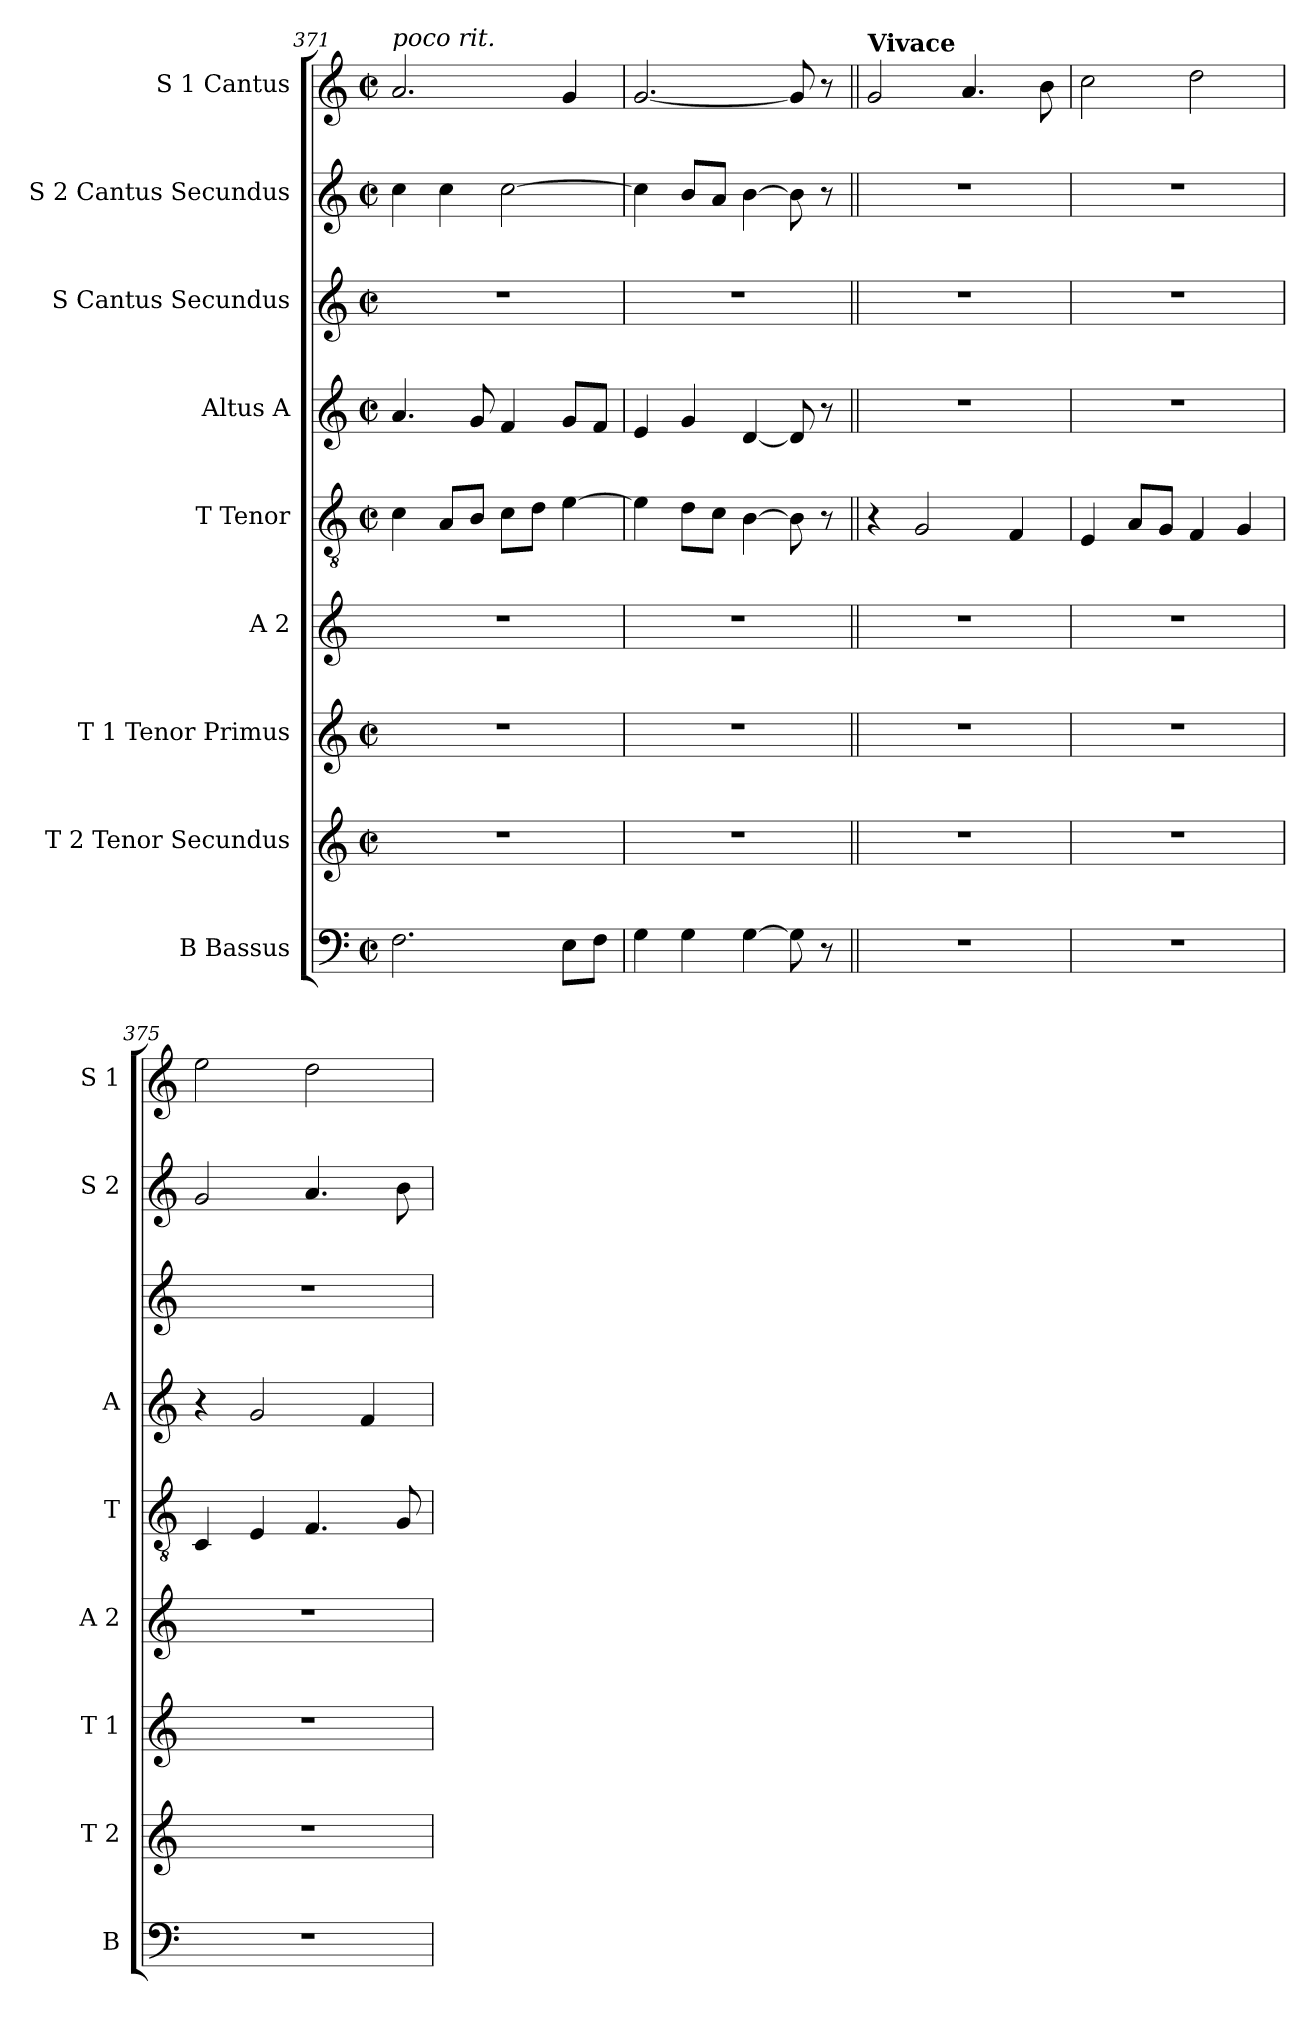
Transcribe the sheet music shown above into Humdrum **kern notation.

**kern	**kern	**kern	**kern	**kern	**kern	**kern	**kern	**kern
*part9	*part8	*part7	*part6	*part5	*part4	*part3	*part2	*part1
*staff9	*staff8	*staff7	*staff6	*staff5	*staff4	*staff3	*staff2	*staff1
*I"B Bassus	*I"T 2 Tenor Secundus	*I"T 1 Tenor Primus	*I"A 2	*I"T Tenor	*I"Altus A	*I"S Cantus Secundus	*I"S 2 Cantus Secundus	*I"S 1 Cantus
*I'B	*I'T 2	*I'T 1	*I'A 2	*I'T	*I'A	*	*I'S 2	*I'S 1
*clefF4	*clefG2	*clefG2	*clefG2	*clefGv2	*clefG2	*clefG2	*clefG2	*clefG2
*k[]	*k[]	*k[]	*k[]	*k[]	*k[]	*k[]	*k[]	*k[]
*C:	*C:	*C:	*C:	*C:	*C:	*C:	*C:	*C:
*M2/2	*M2/2	*M2/2	*	*M2/2	*M2/2	*M2/2	*M2/2	*M2/2
*met(c|)	*met(c|)	*met(c|)	*	*met(c|)	*met(c|)	*met(c|)	*met(c|)	*met(c|)
=371	=371	=371	=371	=371	=371	=371	=371	=371
!	!	!	!	!	!	!	!	!LO:TX:a:i:t=poco rit.
2.F\	1r	1r	1r	4c\	4.a/	1r	4cc\	2.a/
.	.	.	.	8A/L	.	.	4cc\	.
.	.	.	.	8B/J	8g/	.	.	.
.	.	.	.	8c\L	4f/	.	[>2cc\	.
.	.	.	.	8d\J	.	.	.	.
8E\L	.	.	.	[>4e\	8g/L	.	.	4g/
8F\J	.	.	.	.	8f/J	.	.	.
=372	=372	=372	=372	=372	=372	=372	=372	=372
4G\	1r	1r	1r	4e\]	4e/	1r	4cc\]	[<2.g/
4G\	.	.	.	8d\L	4g/	.	8b/L	.
.	.	.	.	8c\J	.	.	8a/J	.
[>4G\	.	.	.	[>4B\	[<4d/	.	[>4b\	.
8G\]	.	.	.	8B\]	8d/]	.	8b\]	8g/]
8r	.	.	.	8r	8r	.	8r	8r
=373||	=373||	=373||	=373||	=373||	=373||	=373||	=373||	=373||
*	*	*	*	*	*	*	*	*MM144
!	!	!	!	!	!	!	!	!LO:TX:a:B:t=Vivace
1r	1r	1r	1r	4r	1r	1r	1r	2g/
.	.	.	.	2G/	.	.	.	.
.	.	.	.	.	.	.	.	4.a/
.	.	.	.	4F/	.	.	.	.
.	.	.	.	.	.	.	.	8b\
=374	=374	=374	=374	=374	=374	=374	=374	=374
1r	1r	1r	1r	4E/	1r	1r	1r	2cc\
.	.	.	.	8A/L	.	.	.	.
.	.	.	.	8G/J	.	.	.	.
.	.	.	.	4F/	.	.	.	2dd\
.	.	.	.	4G/	.	.	.	.
!!LO:PB:g=z
=375	=375	=375	=375	=375	=375	=375	=375	=375
1r	1r	1r	1r	4C/	4r	1r	2g/	2ee\
.	.	.	.	4E/	2g/	.	.	.
.	.	.	.	4.F/	.	.	4.a/	2dd\
.	.	.	.	.	4f/	.	.	.
.	.	.	.	8G/	.	.	8b\	.
=	=	=	=	=	=	=	=	=
*-	*-	*-	*-	*-	*-	*-	*-	*-
